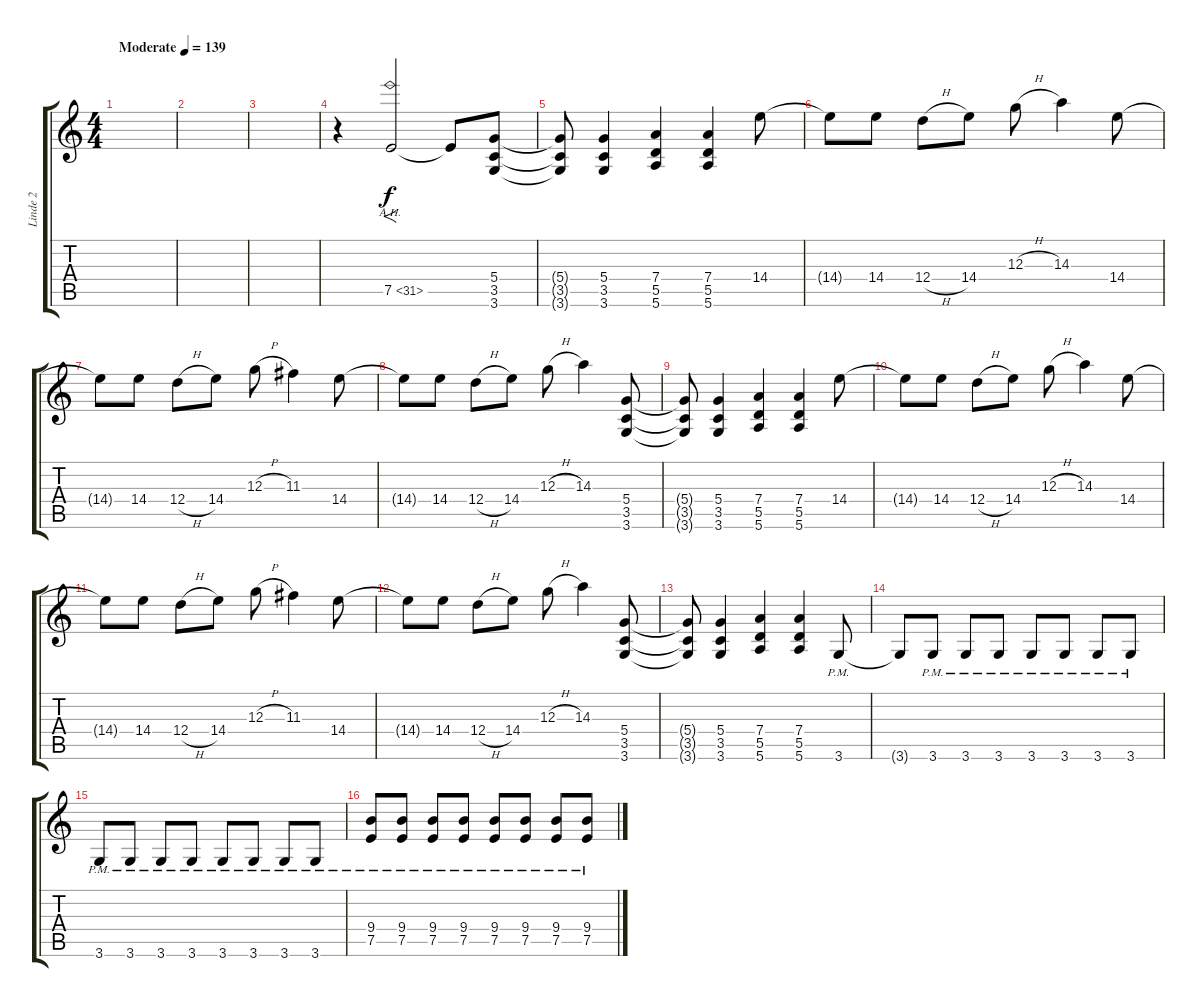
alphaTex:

\track ("Linde 2" "Linde 2") {instrument distortionguitar}
\staff {score tabs}
\tuning (E4 B3 G3 D3 A2 E2) {hide}
\ts (4 4)
\tempo (139 "Moderate")
\clef g2
\ks c
|
|
|
r.4 7.5{ah 24}.2{f} 7.5{t}.8 (5.4 3.5 3.6).8 |
(5.4{t} 3.5{t} 3.6{t}).8 (5.4 3.5 3.6).4 (7.4 5.5 5.6).4 (7.4 5.5 5.6).4 14.4.8 |
14.4{t}.8 14.4.8 12.4{h}.8 14.4.8 12.3{h}.8 14.3.4 14.4.8 |
14.4{t}.8 14.4.8 12.4{h}.8 14.4.8 12.3{h}.8 11.3.4 14.4.8 |
14.4{t}.8 14.4.8 12.4{h}.8 14.4.8 12.3{h}.8 14.3.4 (5.4 3.5 3.6).8 |
(5.4{t} 3.5{t} 3.6{t}).8 (5.4 3.5 3.6).4 (7.4 5.5 5.6).4 (7.4 5.5 5.6).4 14.4.8 |
14.4{t}.8 14.4.8 12.4{h}.8 14.4.8 12.3{h}.8 14.3.4 14.4.8 |
14.4{t}.8 14.4.8 12.4{h}.8 14.4.8 12.3{h}.8 11.3.4 14.4.8 |
14.4{t}.8 14.4.8 12.4{h}.8 14.4.8 12.3{h}.8 14.3.4 (5.4 3.5 3.6).8 |
(5.4{t} 3.5{t} 3.6{t}).8 (5.4 3.5 3.6).4 (7.4 5.5 5.6).4 (7.4 5.5 5.6).4 3.6{pm}.8 |
3.6{t}.8 3.6{pm}.8 3.6{pm}.8 3.6{pm}.8 3.6{pm}.8 3.6{pm}.8 3.6{pm}.8 3.6{pm}.8 |
3.6{pm}.8 3.6{pm}.8 3.6{pm}.8 3.6{pm}.8 3.6{pm}.8 3.6{pm}.8 3.6{pm}.8 3.6{pm}.8 |
(9.4{pm} 7.5{pm}).8 (9.4{pm} 7.5{pm}).8 (9.4{pm} 7.5{pm}).8 (9.4{pm} 7.5{pm}).8 (9.4{pm} 7.5{pm}).8 (9.4{pm} 7.5{pm}).8 (9.4{pm} 7.5{pm}).8 (9.4{pm} 7.5{pm}).8
